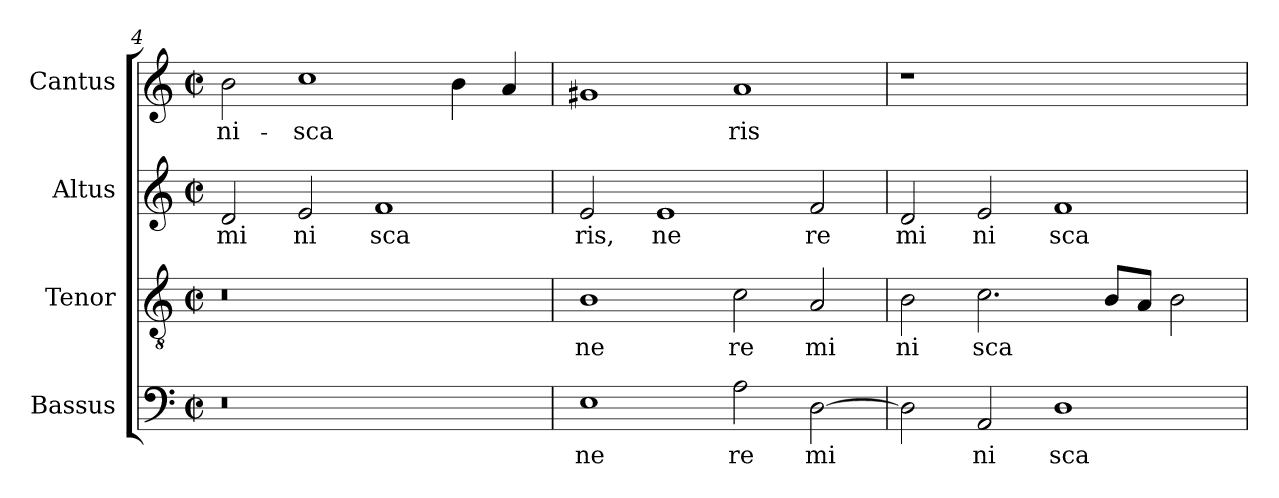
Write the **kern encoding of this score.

**kern	**text	**kern	**text	**kern	**text	**kern	**text
*part4	*part4	*part3	*part3	*part2	*part2	*part1	*part1
*staff4	*staff4	*staff3	*staff3	*staff2	*staff2	*staff1	*staff1
*I"Bassus	*	*I"Tenor	*	*I"Altus	*	*I"Cantus	*
*clefF4	*	*clefGv2	*	*clefG2	*	*clefG2	*
*k[]	*	*k[]	*	*k[]	*	*k[]	*
*C:	*	*C:	*	*C:	*	*C:	*
*M2/2	*	*M2/2	*	*M2/2	*	*M2/2	*
*met(c|)	*	*met(c|)	*	*met(c|)	*	*met(c|)	*
=4	=4	=4	=4	=4	=4	=4	=4
!	!	!	!	!	!LO:LY:b:cj	!	!LO:LY:b:cj
0r	.	0r	.	2d/	mi	2b\	-ni-
!	!	!	!	!	!LO:LY:b:cj	!	!LO:LY:b:cj
.	.	.	.	2e/	ni	1cc	-sca-
!	!	!	!	!	!LO:LY:b:cj	!	!
.	.	.	.	1f	sca	.	.
!	!	!	!	!	!	!	!LO:LY:b:cj
.	.	.	.	.	.	4b\	--
!	!	!	!	!	!	!	!LO:LY:b:cj
.	.	.	.	.	.	4a/	--
=5	=5	=5	=5	=5	=5	=5	=5
!	!LO:LY:b:cj	!	!LO:LY:b:cj	!	!LO:LY:b:cj	!	!LO:LY:b:cj
1E	ne	1B	ne	2e/	ris,	1g#X	--
!	!	!	!	!	!LO:LY:b:cj	!	!
.	.	.	.	1e	ne	.	.
!	!LO:LY:b:cj	!	!LO:LY:b:cj	!	!	!	!LO:LY:b:cj
2A\	re	2c\	re	.	.	1a	-ris
!	!LO:LY:b:cj	!	!LO:LY:b:cj	!	!LO:LY:b:cj	!	!
[<2D\	mi	2A/	mi	2f/	re	.	.
!!LO:LB:g=z
=6	=6	=6	=6	=6	=6	=6	=6
!	!LO:LY:b:cj	!	!LO:LY:b:cj	!	!LO:LY:b:cj	!	!
2D\]	.	2B\	ni	2d/	mi	1r	.
!	!LO:LY:b:cj	!	!LO:LY:b:cj	!	!LO:LY:b:cj	!	!
2AA/	ni	2.c\	sca	2e/	ni	.	.
!	!LO:LY:b:cj	!	!	!	!LO:LY:b:cj	!	!
1D	sca	.	.	1f	sca	1ryy	.
!	!	!	!LO:LY:b:cj	!	!	!	!
.	.	8B/L	.	.	.	.	.
!	!	!	!LO:LY:b:cj	!	!	!	!
.	.	8A/J	.	.	.	.	.
!	!	!	!LO:LY:b:cj	!	!	!	!
.	.	2B\	.	.	.	.	.
=	=	=	=	=	=	=	=
*-	*-	*-	*-	*-	*-	*-	*-
